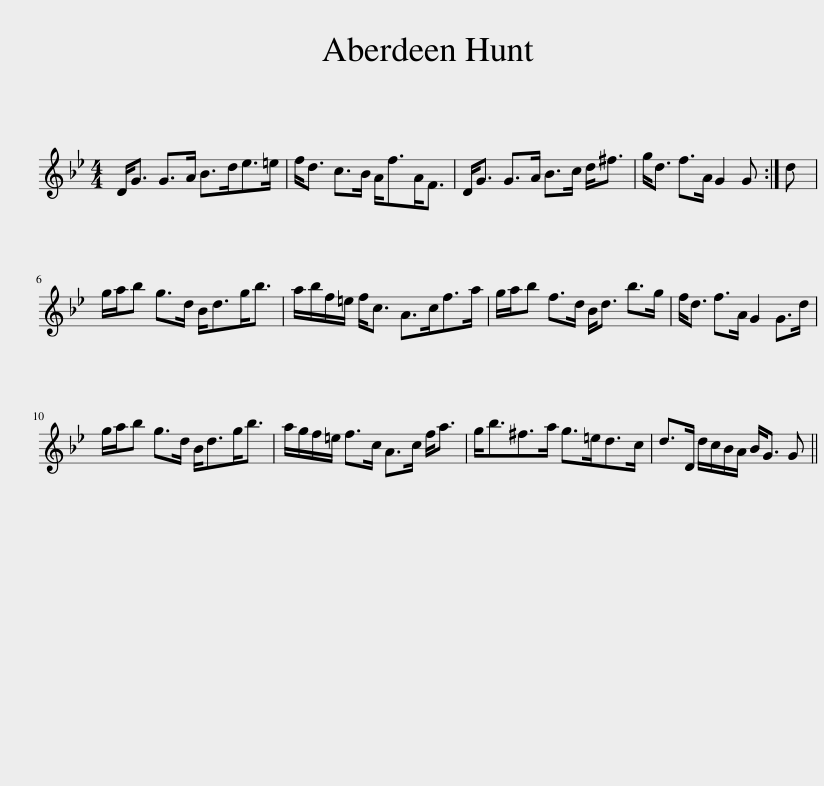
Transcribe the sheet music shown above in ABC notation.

X:1
L:1/8
M:4/4
I:linebreak $
K:Gmin
V:1 treble
V:1
 D<G G>A B>de>=e | f<d c>B A<fA<F | D<G G>A B>c d<^f | g<d f>A G2 G :| d |$ %5
 g/a/b g>d B<dg<b | a/b/f/=e/ f<c A>cf>a | g/a/b f>d B<d b>g | f<d f>A G2 G>d |$ g/a/b g>d B<dg<b | %10
 a/g/f/=e/ f>c A>c f<a | g<b^f>a g>=ed>c | d>D d/c/B/A/ B<G G || %13
